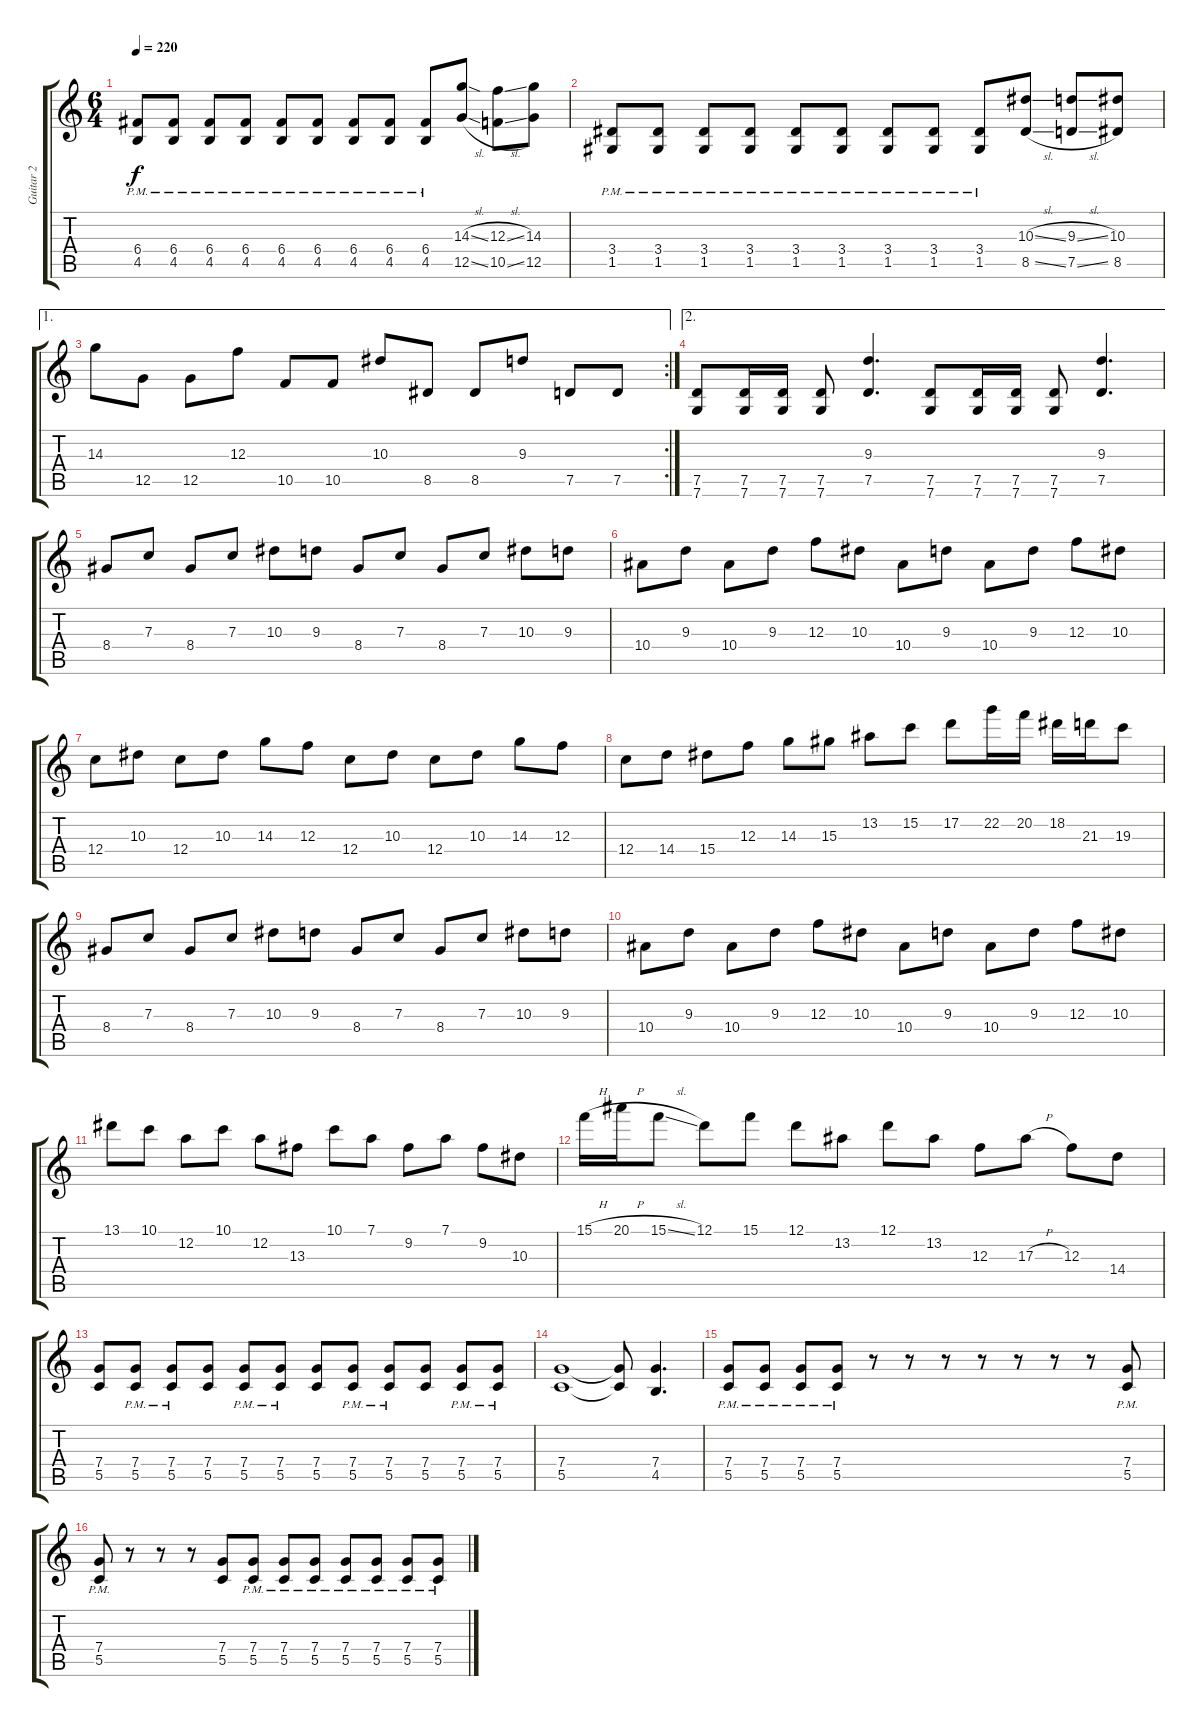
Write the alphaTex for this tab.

\track ("Guitar 2" "Guitar 2") {instrument distortionguitar}
\staff {score tabs}
\tuning (D4 A3 F3 C3 G2 C2) {hide}
\ts (6 4)
\tempo 220
\clef g2
\ks c
(6.4{pm} 4.5{pm}).8{dy f} (6.4{pm} 4.5{pm}).8 (6.4{pm} 4.5{pm}).8 (6.4{pm} 4.5{pm}).8 (6.4{pm} 4.5{pm}).8 (6.4{pm} 4.5{pm}).8 (6.4{pm} 4.5{pm}).8 (6.4 4.5{pm}).8 (6.4{pm} 4.5{pm}).8 (14.3{sl} 12.5{sl}).8 (12.3{sl} 10.5{sl}).8 (14.3 12.5).8 |
(3.4{pm} 1.5{pm}).8 (3.4{pm} 1.5{pm}).8 (3.4{pm} 1.5{pm}).8 (3.4{pm} 1.5{pm}).8 (3.4{pm} 1.5{pm}).8 (3.4{pm} 1.5{pm}).8 (3.4{pm} 1.5{pm}).8 (3.4{pm} 1.5{pm}).8 (3.4{pm} 1.5{pm}).8 (10.3{sl} 8.5{sl}).8 (9.3{sl} 7.5{sl}).8 (10.3 8.5).8 |
\ae 1
\rc 2
14.3.8 12.5.8 12.5.8 12.3.8 10.5.8 10.5.8 10.3.8 8.5.8 8.5.8 9.3.8 7.5.8 7.5.8 |
\ae 2
(7.5 7.6).8 (7.5 7.6).16 (7.5 7.6).16 (7.5 7.6).8 (9.3 7.5).4{d} (7.5 7.6).8 (7.5 7.6).16 (7.5 7.6).16 (7.5 7.6).8 (9.3 7.5).4{d} |
8.4.8 7.3.8 8.4.8 7.3.8 10.3.8 9.3.8 8.4.8 7.3.8 8.4.8 7.3.8 10.3.8 9.3.8 |
10.4.8 9.3.8 10.4.8 9.3.8 12.3.8 10.3.8 10.4.8 9.3.8 10.4.8 9.3.8 12.3.8 10.3.8 |
12.4.8 10.3.8 12.4.8 10.3.8 14.3.8 12.3.8 12.4.8 10.3.8 12.4.8 10.3.8 14.3.8 12.3.8 |
12.4.8 14.4.8 15.4.8 12.3.8 14.3.8 15.3.8 13.2.8 15.2.8 17.2.8 22.2.16 20.2.16 18.2.16 21.3.16 19.3.8 |
8.4.8 7.3.8 8.4.8 7.3.8 10.3.8 9.3.8 8.4.8 7.3.8 8.4.8 7.3.8 10.3.8 9.3.8 |
10.4.8 9.3.8 10.4.8 9.3.8 12.3.8 10.3.8 10.4.8 9.3.8 10.4.8 9.3.8 12.3.8 10.3.8 |
13.1.8 10.1.8 12.2.8 10.1.8 12.2.8 13.3.8 10.1.8 7.1.8 9.2.8 7.1.8 9.2.8 10.3.8 |
15.1{h}.16 20.1{h}.16 15.1{sl}.8 12.1.8 15.1.8 12.1.8 13.2.8 12.1.8 13.2.8 12.3.8 17.3{h}.8 12.3.8 14.4.8 |
(7.4 5.5).8 (7.4{pm} 5.5{pm}).8 (7.4{pm} 5.5{pm}).8 (7.4 5.5).8 (7.4{pm} 5.5{pm}).8 (7.4{pm} 5.5{pm}).8 (7.4 5.5).8 (7.4{pm} 5.5{pm}).8 (7.4{pm} 5.5{pm}).8 (7.4 5.5).8 (7.4{pm} 5.5{pm}).8 (7.4{pm} 5.5{pm}).8 |
(7.4 5.5).1 (7.4{t} 5.5{t}).8 (7.4 4.5).4{d} |
(7.4{pm} 5.5{pm}).8{volume 11} (7.4{pm} 5.5{pm}).8 (7.4{pm} 5.5{pm}).8 (7.4{pm} 5.5{pm}).8 r.8 r.8 r.8 r.8 r.8 r.8 r.8 (7.4{pm} 5.5{pm}).8 |
(7.4{pm} 5.5{pm}).8 r.8 r.8 r.8 (7.4 5.5).8 (7.4{pm} 5.5{pm}).8 (7.4{pm} 5.5{pm}).8 (7.4{pm} 5.5{pm}).8 (7.4{pm} 5.5{pm}).8 (7.4{pm} 5.5{pm}).8 (7.4{pm} 5.5{pm}).8 (7.4{pm} 5.5{pm}).8
